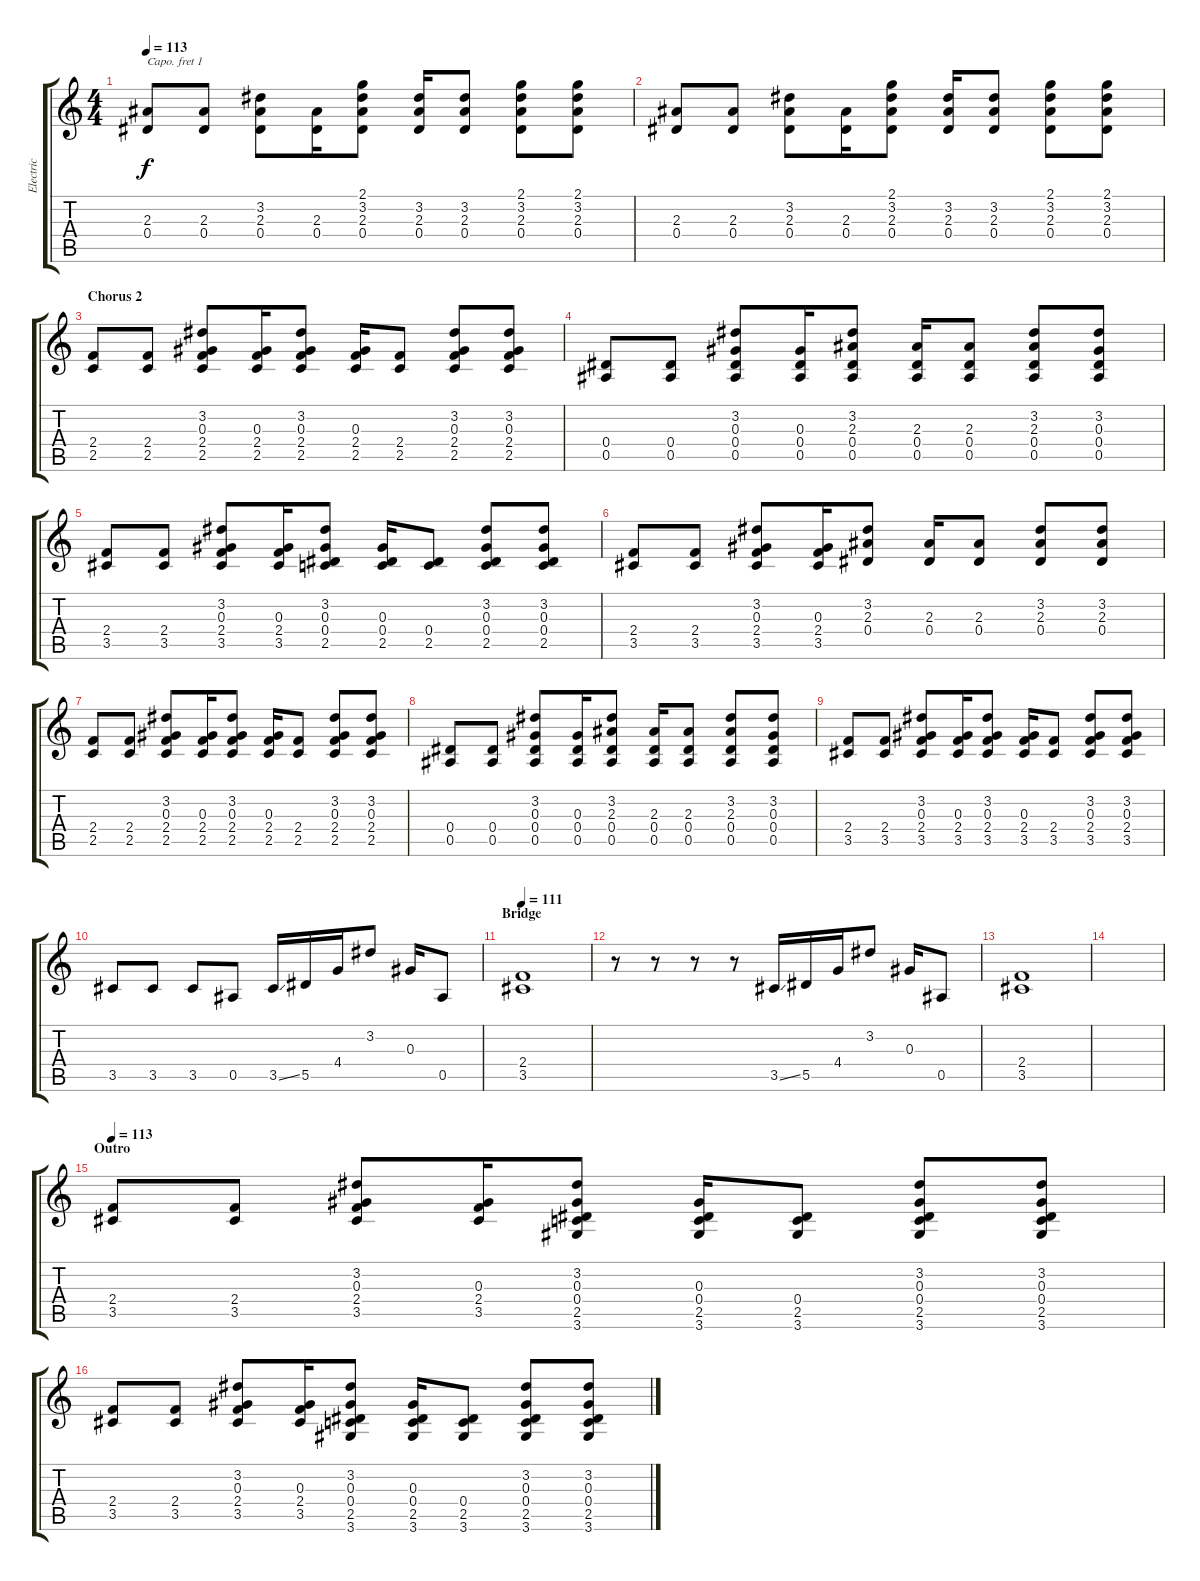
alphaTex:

\track ("Electric" "Electric") {instrument electricguitarclean}
\staff {score tabs}
\capo 1
\tuning (E4 B3 G3 D3 A2 E2) {hide}
\ts (4 4)
\tempo 113
\clef g2
\ks c
(2.3 0.4).8{dy f} (2.3 0.4).8 (3.2 2.3 0.4).8 (2.3 0.4).16 (2.1 3.2 2.3 0.4).8 (3.2 2.3 0.4).16 (3.2 2.3 0.4).8 (2.1 3.2 2.3 0.4).8 (2.1 3.2 2.3 0.4).8 |
(2.3 0.4).8 (2.3 0.4).8 (3.2 2.3 0.4).8 (2.3 0.4).16 (2.1 3.2 2.3 0.4).8 (3.2 2.3 0.4).16 (3.2 2.3 0.4).8 (2.1 3.2 2.3 0.4).8 (2.1 3.2 2.3 0.4).8 |
\section ("" "Chorus 2")
(2.4 2.5).8{volume 13} (2.4 2.5).8 (3.2 0.3 2.4 2.5).8 (0.3 2.4 2.5).16 (3.2 0.3 2.4 2.5).8 (0.3 2.4 2.5).16 (2.4 2.5).8 (3.2 0.3 2.4 2.5).8 (3.2 0.3 2.4 2.5).8 |
(0.4 0.5).8 (0.4 0.5).8 (3.2 0.3 0.4 0.5).8 (0.3 0.4 0.5).16 (3.2 2.3 0.4 0.5).8 (2.3 0.4 0.5).16 (2.3 0.4 0.5).8 (3.2 2.3 0.4 0.5).8 (3.2 0.3 0.4 0.5).8 |
(2.4 3.5).8 (2.4 3.5).8 (3.2 0.3 2.4 3.5).8 (0.3 2.4 3.5).16 (3.2 0.3 0.4 2.5).8 (0.3 0.4 2.5).16 (0.4 2.5).8 (3.2 0.3 0.4 2.5).8 (3.2 0.3 0.4 2.5).8 |
(2.4 3.5).8 (2.4 3.5).8 (3.2 0.3 2.4 3.5).8 (0.3 2.4 3.5).16 (3.2 2.3 0.4).8 (2.3 0.4).16 (2.3 0.4).8 (3.2 2.3 0.4).8 (3.2 2.3 0.4).8 |
(2.4 2.5).8 (2.4 2.5).8 (3.2 0.3 2.4 2.5).8 (0.3 2.4 2.5).16 (3.2 0.3 2.4 2.5).8 (0.3 2.4 2.5).16 (2.4 2.5).8 (3.2 0.3 2.4 2.5).8 (3.2 0.3 2.4 2.5).8 |
(0.4 0.5).8 (0.4 0.5).8 (3.2 0.3 0.4 0.5).8 (0.3 0.4 0.5).16 (3.2 2.3 0.4 0.5).8 (2.3 0.4 0.5).16 (2.3 0.4 0.5).8 (3.2 2.3 0.4 0.5).8 (3.2 0.3 0.4 0.5).8 |
(2.4 3.5).8 (2.4 3.5).8 (3.2 0.3 2.4 3.5).8 (0.3 2.4 3.5).16 (3.2 0.3 2.4 3.5).8 (0.3 2.4 3.5).16 (2.4 3.5).8 (3.2 0.3 2.4 3.5).8 (3.2 0.3 2.4 3.5).8 |
3.5.8 3.5.8 3.5.8 0.5.8 3.5{ss}.16 5.5.16 4.4.16 3.2.8 0.3.16 0.5.8 |
\section ("" "Bridge")
\tempo 111
(2.4 3.5).1 |
r.8 r.8 r.8 r.8 3.5{ss}.16 5.5.16 4.4.16 3.2.8 0.3.16 0.5.8 |
(2.4 3.5).1 |
|
\section ("" "Outro")
\tempo 113
(2.4 3.5).8 (2.4 3.5).8 (3.2 0.3 2.4 3.5).8 (0.3 2.4 3.5).16 (3.2 0.3 0.4 2.5 3.6).8 (0.3 0.4 2.5 3.6).16 (0.4 2.5 3.6).8 (3.2 0.3 0.4 2.5 3.6).8 (3.2 0.3 0.4 2.5 3.6).8 |
(2.4 3.5).8 (2.4 3.5).8 (3.2 0.3 2.4 3.5).8 (0.3 2.4 3.5).16 (3.2 0.3 0.4 2.5 3.6).8 (0.3 0.4 2.5 3.6).16 (0.4 2.5 3.6).8 (3.2 0.3 0.4 2.5 3.6).8 (3.2 0.3 0.4 2.5 3.6).8
